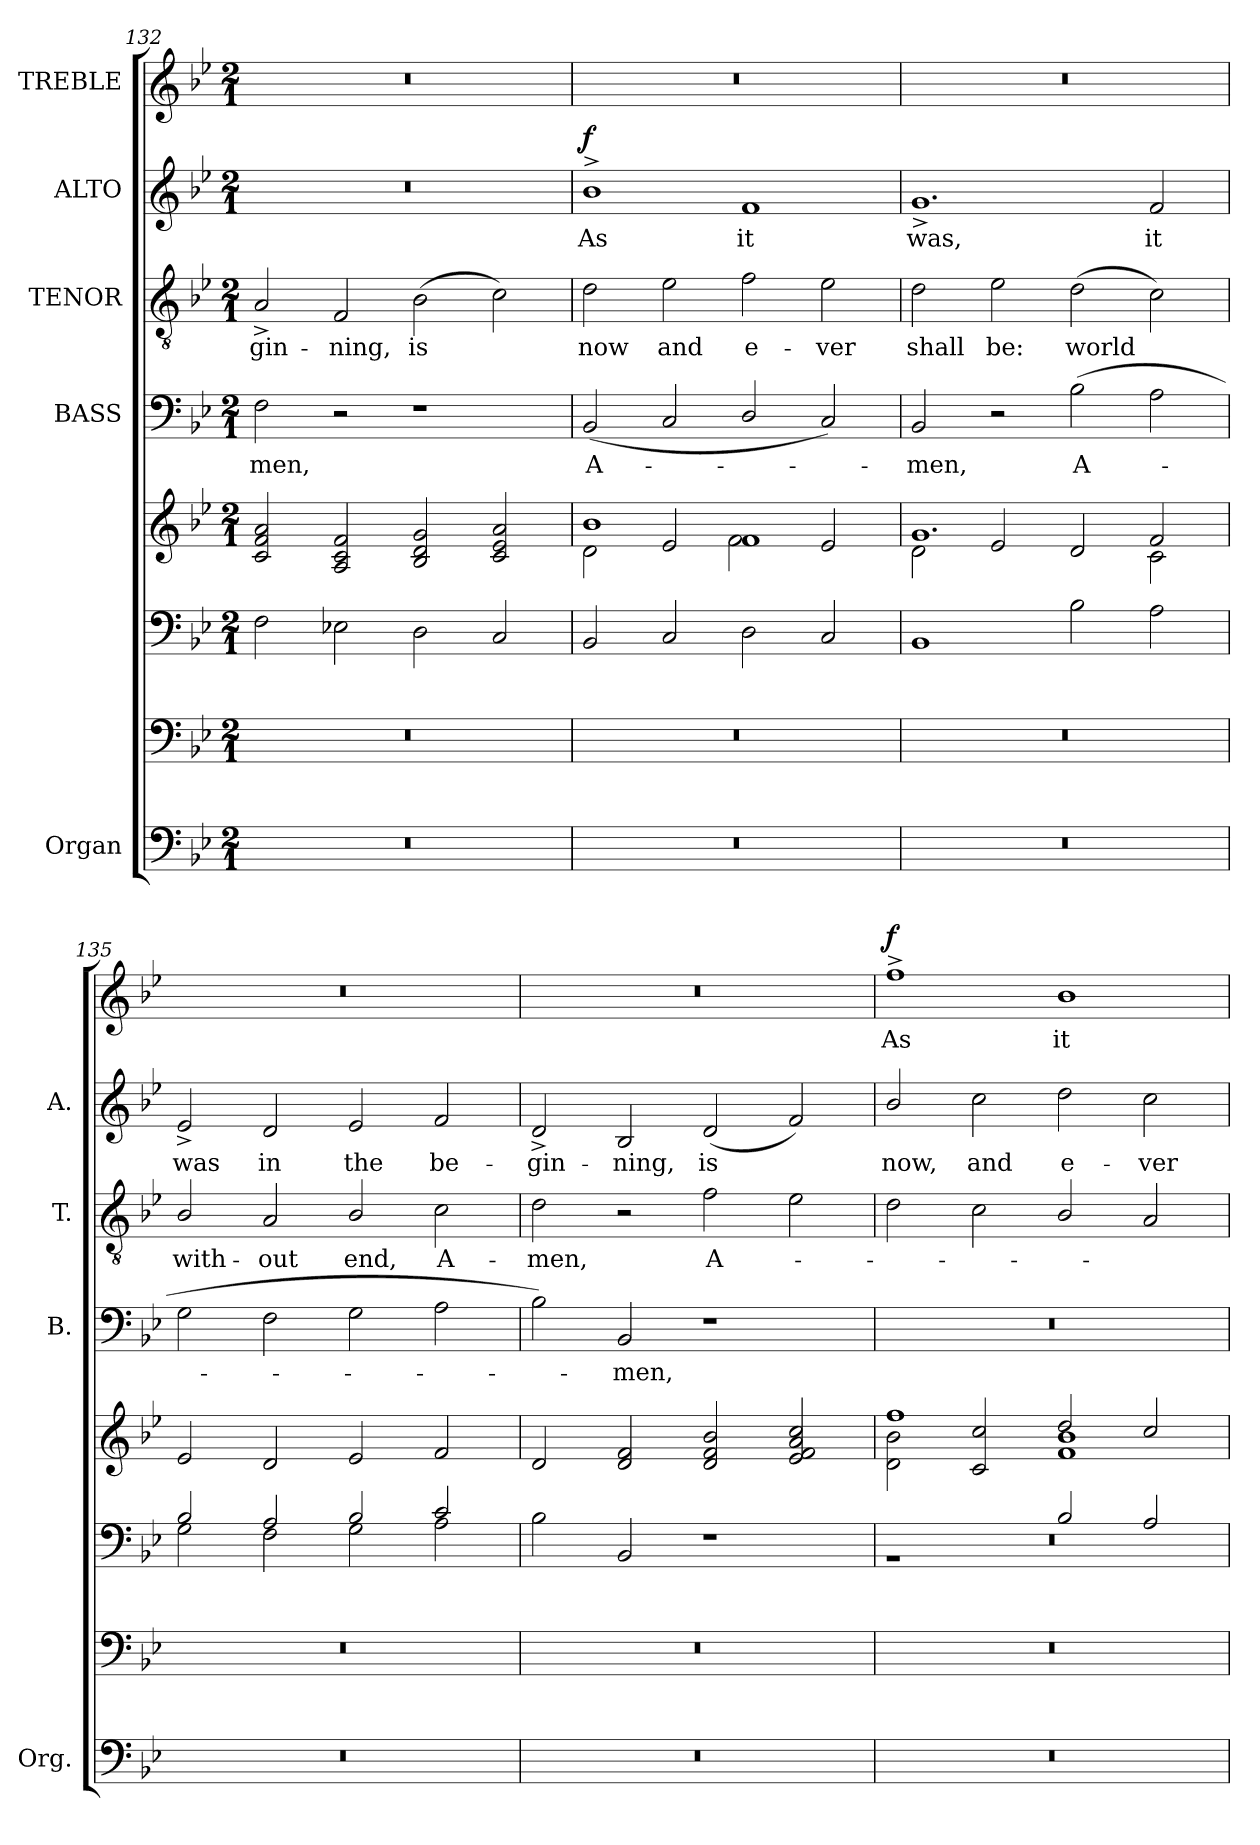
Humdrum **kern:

**kern	**kern	**kern	**kern	**kern	**text	**kern	**text	**kern	**text	**dynam	**kern	**text	**dynam
*part5	*part5	*part5	*part5	*part4	*part4	*part3	*part3	*part2	*part2	*part2	*part1	*part1	*part1
*staff8	*staff7	*staff6	*staff5	*staff4	*staff4	*staff3	*staff3	*staff2	*staff2	*staff2	*staff1	*staff1	*staff1
*I"Organ	*	*	*	*I"BASS	*	*I"TENOR	*	*I"ALTO	*	*	*I"TREBLE	*	*
*I'Org.	*	*	*	*I'B.	*	*I'T.	*	*I'A.	*	*	*	*	*
*clefF4	*clefF4	*clefF4	*clefG2	*clefF4	*	*clefGv2	*	*clefG2	*	*	*clefG2	*	*
*	*	*	*	*	*	*ITrd7c12	*	*	*	*	*	*	*
*k[b-e-]	*k[b-e-]	*k[b-e-]	*k[b-e-]	*k[b-e-]	*	*k[b-e-]	*	*k[b-e-]	*	*	*k[b-e-]	*	*
*B-:	*B-:	*B-:	*B-:	*B-:	*	*B-:	*	*B-:	*	*	*B-:	*	*
*M2/1	*M2/1	*M2/1	*M2/1	*M2/1	*	*M2/1	*	*M2/1	*	*	*M2/1	*	*
=132	=132	=132	=132	=132	=132	=132	=132	=132	=132	=132	=132	=132	=132
!LO:N:vis=1	!LO:N:vis=1	!	!	!	!	!	!	!	!	!	!	!	!
!	!	!	!	!	!LO:LY:b:color=#000000	!	!	!	!	!	!	!	!
!	!	!	!	!	!	!	!LO:LY:b:color=#000000	!LO:N:vis=1	!	!	!LO:N:vis=1	!	!
0r	0r	2Fi\	2ci/ 2fi 2ai	2Fi\	-men,	2AA^i/	-gin-	0r	.	.	0r	.	.
!	!	!	!	!	!	!	!LO:LY:b:color=#000000	!	!	!	!	!	!
.	.	2E-Xi\	2Ai/ 2ci 2fi	2r	.	2FFi/	-ning,	.	.	.	.	.	.
!	!	!	!	!	!	!	!LO:LY:b:color=#000000	!	!	!	!	!	!
.	.	2Di\	2B-i/ 2di 2gi	1r	.	(2BB-i\	is	.	.	.	.	.	.
.	.	2Ci/	2ci/ 2e-i 2ai	.	.	2Ci\)	.	.	.	.	.	.	.
!!LO:PB:g=z
=133	=133	=133	=133	=133	=133	=133	=133	=133	=133	=133	=133	=133	=133
!LO:N:vis=1	!LO:N:vis=1	!	!	!	!	!	!	!	!	!	!	!	!
*	*	*	*^	*	*	*	*	*	*	*	*	*	*
!	!	!	!	!	!	!LO:LY:b:color=#000000	!	!	!	!	!	!	!	!
!	!	!	!	!	!	!	!	!LO:LY:b:color=#000000	!	!	!	!	!	!
!	!	!	!	!	!	!	!	!	!	!LO:LY:b:color=#000000	!	!LO:N:vis=1	!	!
0r	0r	2BB-i/	1b-i	2di\	(2BB-i/	A-	2Di\	now	1b-^i	As	f	0r	.	.
!	!	!	!	!	!	!	!	!LO:LY:b:color=#000000	!	!	!	!	!	!
.	.	2Ci/	.	2e-i/	2Ci/	.	2E-i\	and	.	.	.	.	.	.
!	!	!	!	!	!	!	!	!LO:LY:b:color=#000000	!	!	!	!	!	!
!	!	!	!	!	!	!	!	!	!	!LO:LY:b:color=#000000	!	!	!	!
.	.	2Di\	1fi	2fi\	2Di/	.	2Fi\	e-	1fi	it	.	.	.	.
!	!	!	!	!	!	!	!	!LO:LY:b:color=#000000	!	!	!	!	!	!
.	.	2Ci/	.	2e-i/	2Ci/)	.	2E-i\	-ver	.	.	.	.	.	.
=134	=134	=134	=134	=134	=134	=134	=134	=134	=134	=134	=134	=134	=134	=134
!LO:N:vis=1	!LO:N:vis=1	!	!	!	!	!	!	!	!	!	!	!	!	!
!	!	!	!	!	!	!LO:LY:b:color=#000000	!	!	!	!	!	!	!	!
!	!	!	!	!	!	!	!	!LO:LY:b:color=#000000	!	!	!	!	!	!
!	!	!	!	!	!	!	!	!	!	!LO:LY:b:color=#000000	!	!LO:N:vis=1	!	!
0r	0r	1BB-i	1.gi	2di\	2BB-i/	-men,	2Di\	shall	1.g^i	was,	.	0r	.	.
!	!	!	!	!	!	!	!	!LO:LY:b:color=#000000	!	!	!	!	!	!
.	.	.	.	2e-i/	2r	.	2E-i\	be:	.	.	.	.	.	.
!	!	!	!	!	!	!LO:LY:b:color=#000000	!	!	!	!	!	!	!	!
!	!	!	!	!	!	!	!	!LO:LY:b:color=#000000	!	!	!	!	!	!
.	.	2B-i\	.	2di/	(2B-i\	A-	(2Di\	world	.	.	.	.	.	.
!	!	!	!	!	!	!	!	!	!	!LO:LY:b:color=#000000	!	!	!	!
.	.	2Ai\	2fi/	2ci\	2Ai\	.	2Ci\)	.	2fi/	it	.	.	.	.
=135	=135	=135	=135	=135	=135	=135	=135	=135	=135	=135	=135	=135	=135	=135
!LO:N:vis=1	!LO:N:vis=1	!	!	!	!	!	!	!	!	!	!	!	!	!
*	*	*^	*v	*v	*	*	*	*	*	*	*	*	*	*
*	*	*	*	*^	*	*	*	*	*	*	*	*	*	*
!	!	!	!	!	!	!	!	!	!LO:LY:b:color=#000000	!	!	!	!	!	!
*	*	*	*	*v	*v	*	*	*	*	*	*	*	*	*	*
*	*	*	*	*^	*	*	*	*	*	*	*	*	*	*
!	!	!	!	!	!	!	!	!	!	!	!LO:LY:b:color=#000000	!	!LO:N:vis=1	!	!
*	*	*	*	*v	*v	*	*	*	*	*	*	*	*	*	*
0r	0r	2B-i/	2Gi\	2e-i/	2Gi\	.	2BB-i/	with-	2e-^i/	was	.	0r	.	.
!	!	!	!	!	!	!	!	!LO:LY:b:color=#000000	!	!	!	!	!	!
!	!	!	!	!	!	!	!	!	!	!LO:LY:b:color=#000000	!	!	!	!
.	.	2Ai/	2Fi\	2di/	2Fi\	.	2AAi/	-out	2di/	in	.	.	.	.
!	!	!	!	!	!	!	!	!LO:LY:b:color=#000000	!	!	!	!	!	!
!	!	!	!	!	!	!	!	!	!	!LO:LY:b:color=#000000	!	!	!	!
.	.	2B-i/	2Gi\	2e-i/	2Gi\	.	2BB-i/	end,	2e-i/	the	.	.	.	.
!	!	!	!	!	!	!	!	!LO:LY:b:color=#000000	!	!	!	!	!	!
!	!	!	!	!	!	!	!	!	!	!LO:LY:b:color=#000000	!	!	!	!
.	.	2ci/	2Ai\	2fi/	2Ai\	.	2Ci\	A-	2fi/	be-	.	.	.	.
=136	=136	=136	=136	=136	=136	=136	=136	=136	=136	=136	=136	=136	=136	=136
!LO:N:vis=1	!LO:N:vis=1	!	!	!	!	!	!	!	!	!	!	!	!	!
*	*	*v	*v	*	*	*	*	*	*	*	*	*	*	*
*	*	*^	*	*	*	*	*	*	*	*	*	*	*
!	!	!	!	!	!	!	!	!LO:LY:b:color=#000000	!	!	!	!	!	!
*	*	*v	*v	*	*	*	*	*	*	*	*	*	*	*
*	*	*^	*	*	*	*	*	*	*	*	*	*	*
!	!	!	!	!	!	!	!	!	!	!LO:LY:b:color=#000000	!	!LO:N:vis=1	!	!
*	*	*v	*v	*	*	*	*	*	*	*	*	*	*	*
0r	0r	2B-i\	2di/	2B-i\)	.	2Di\	-men,	2d^i/	-gin-	.	0r	.	.
!	!	!	!	!	!LO:LY:b:color=#000000	!	!	!	!	!	!	!	!
!	!	!	!	!	!	!	!	!	!LO:LY:b:color=#000000	!	!	!	!
.	.	2BB-i/	2di/ 2fi	2BB-i/	-men,	2r	.	2B-i/	-ning,	.	.	.	.
!	!	!	!	!	!	!	!LO:LY:b:color=#000000	!	!	!	!	!	!
!	!	!	!	!	!	!	!	!	!LO:LY:b:color=#000000	!	!	!	!
.	.	1r	2di/ 2fi 2b-i	1r	.	2Fi\	A-	(2di/	is	.	.	.	.
.	.	.	2e-i/ 2fi 2ai 2cci	.	.	2E-i\	.	2fi/)	.	.	.	.	.
!!LO:LB:g=z
=137	=137	=137	=137	=137	=137	=137	=137	=137	=137	=137	=137	=137	=137
!LO:N:vis=1	!LO:N:vis=1	!LO:N:vis=1	!	!LO:N:vis=1	!	!	!	!	!	!	!	!	!
*	*	*^	*^	*	*	*	*	*	*	*	*	*	*
!	!	!	!	!	!	!	!	!	!	!	!LO:LY:b:color=#000000	!	!	!	!
!	!	!	!	!	!	!	!	!	!	!	!	!	!	!LO:LY:b:color=#000000	!
0r	0r	0r	1r	1ffi	2di\ 2b-i	0r	.	2Di\	.	2b-i/	now,	.	1ff^i	As	f
!	!	!	!	!	!	!	!	!	!	!	!LO:LY:b:color=#000000	!	!	!	!
.	.	.	.	.	2ci/ 2cci	.	.	2Ci\	.	2cci\	and	.	.	.	.
!	!	!	!	!	!	!	!	!	!	!	!LO:LY:b:color=#000000	!	!	!	!
!	!	!	!	!	!	!	!	!	!	!	!	!	!	!LO:LY:b:color=#000000	!
.	.	.	2B-i/	2ddi/	1fi 1b-i	.	.	2BB-i/	.	2ddi\	e-	.	1b-i	it	.
!	!	!	!	!	!	!	!	!	!	!	!LO:LY:b:color=#000000	!	!	!	!
.	.	.	2Ai/	2cci/	.	.	.	2AAi/	.	2cci\	-ver	.	.	.	.
*	*	*v	*v	*	*	*	*	*	*	*	*	*	*	*	*
*	*	*	*v	*v	*	*	*	*	*	*	*	*	*	*
=	=	=	=	=	=	=	=	=	=	=	=	=	=
*-	*-	*-	*-	*-	*-	*-	*-	*-	*-	*-	*-	*-	*-
